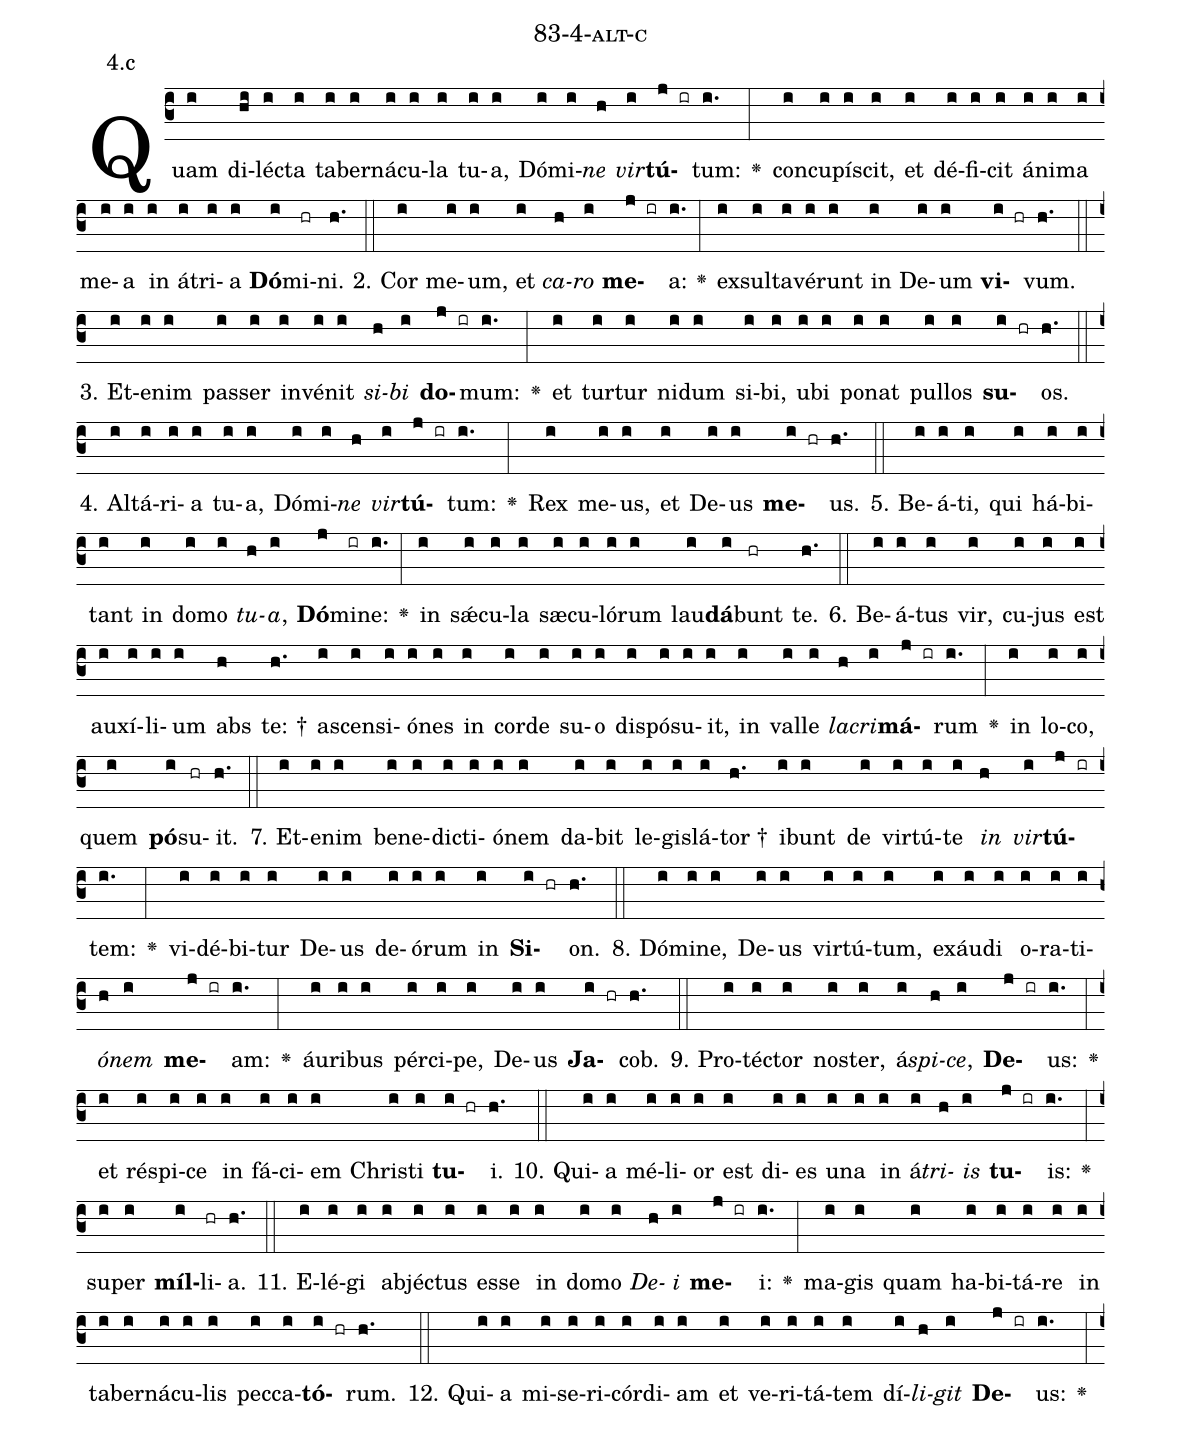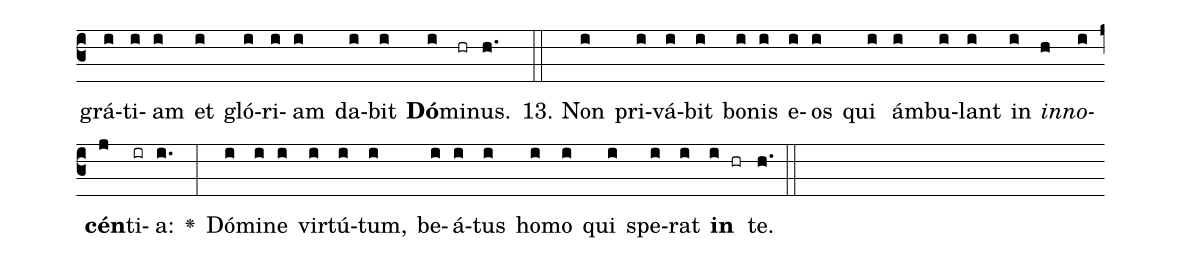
name: 83-4-alt-c;
annotation: 4.c;
%%
(c3)Quam(i) di(hi)léc(i)ta(i) ta(i)ber(i)ná(i)cu(i)la(i) tu(i)a,(i) Dó(i)mi(i)<i>ne</i>(h) <i>vir</i>(i)<b>tú</b>(j ir)tum:(i.) <v>\greheightstar</v>(:) con(i)cu(i)pí(i)scit,(i) et(i) dé(i)fi(i)cit(i) á(i)ni(i)ma(i) me(i)a(i) in(i) á(i)tri(i)a(i) <b>Dó</b>(i)mi(hr)ni.(h.) (::)
2. Cor(i) me(i)um,(i) et(i) <i>ca</i>(h)<i>ro</i>(i) <b>me</b>(j ir)a:(i.) <v>\greheightstar</v>(:) ex(i)sul(i)ta(i)vé(i)runt(i) in(i) De(i)um(i) <b>vi</b>(i hr)vum.(h.) (::)
3. Et(i)e(i)nim(i) pas(i)ser(i) in(i)vé(i)nit(i) <i>si</i>(h)<i>bi</i>(i) <b>do</b>(j ir)mum:(i.) <v>\greheightstar</v>(:) et(i) tur(i)tur(i) ni(i)dum(i) si(i)bi,(i) u(i)bi(i) po(i)nat(i) pul(i)los(i) <b>su</b>(i hr)os.(h.) (::)
4. Al(i)tá(i)ri(i)a(i) tu(i)a,(i) Dó(i)mi(i)<i>ne</i>(h) <i>vir</i>(i)<b>tú</b>(j ir)tum:(i.) <v>\greheightstar</v>(:) Rex(i) me(i)us,(i) et(i) De(i)us(i) <b>me</b>(i hr)us.(h.) (::)
5. Be(i)á(i)ti,(i) qui(i) há(i)bi(i)tant(i) in(i) do(i)mo(i) <i>tu</i>(h)<i>a</i>,(i) <b>Dó</b>(j)mi(ir)ne:(i.) <v>\greheightstar</v>(:) in(i) sǽ(i)cu(i)la(i) sæ(i)cu(i)ló(i)rum(i) lau(i)<b>dá</b>(i)bunt(hr) te.(h.) (::)
6. Be(i)á(i)tus(i) vir,(i) cu(i)jus(i) est(i) au(i)xí(i)li(i)um(i) abs(h) te: †(h.) a(i)scen(i)si(i)ó(i)nes(i) in(i) cor(i)de(i) su(i)o(i) dis(i)pó(i)su(i)it,(i) in(i) val(i)le(i) <i>la</i>(h)<i>cri</i>(i)<b>má</b>(j ir)rum(i.) <v>\greheightstar</v>(:) in(i) lo(i)co,(i) quem(i) <b>pó</b>(i)su(hr)it.(h.) (::)
7. Et(i)e(i)nim(i) be(i)ne(i)dic(i)ti(i)ó(i)nem(i) da(i)bit(i) le(i)gis(i)lá(i)tor †(h.) i(i)bunt(i) de(i) vir(i)tú(i)te(i) <i>in</i>(h) <i>vir</i>(i)<b>tú</b>(j ir)tem:(i.) <v>\greheightstar</v>(:) vi(i)dé(i)bi(i)tur(i) De(i)us(i) de(i)ó(i)rum(i) in(i) <b>Si</b>(i hr)on.(h.) (::)
8. Dó(i)mi(i)ne,(i) De(i)us(i) vir(i)tú(i)tum,(i) ex(i)áu(i)di(i) o(i)ra(i)ti(i)<i>ó</i>(h)<i>nem</i>(i) <b>me</b>(j ir)am:(i.) <v>\greheightstar</v>(:) áu(i)ri(i)bus(i) pér(i)ci(i)pe,(i) De(i)us(i) <b>Ja</b>(i hr)cob.(h.) (::)
9. Pro(i)téc(i)tor(i) nos(i)ter,(i) á(i)<i>spi</i>(h)<i>ce</i>,(i) <b>De</b>(j ir)us:(i.) <v>\greheightstar</v>(:) et(i) ré(i)spi(i)ce(i) in(i) fá(i)ci(i)em(i) Chris(i)ti(i) <b>tu</b>(i hr)i.(h.) (::)
10. Qui(i)a(i) mé(i)li(i)or(i) est(i) di(i)es(i) u(i)na(i) in(i) á(i)<i>tri</i>(h)<i>is</i>(i) <b>tu</b>(j ir)is:(i.) <v>\greheightstar</v>(:) su(i)per(i) <b>míl</b>(i)li(hr)a.(h.) (::)
11. E(i)lé(i)gi(i) ab(i)jéc(i)tus(i) es(i)se(i) in(i) do(i)mo(i) <i>De</i>(h)<i>i</i>(i) <b>me</b>(j ir)i:(i.) <v>\greheightstar</v>(:) ma(i)gis(i) quam(i) ha(i)bi(i)tá(i)re(i) in(i) ta(i)ber(i)ná(i)cu(i)lis(i) pec(i)ca(i)<b>tó</b>(i hr)rum.(h.) (::)
12. Qui(i)a(i) mi(i)se(i)ri(i)cór(i)di(i)am(i) et(i) ve(i)ri(i)tá(i)tem(i) dí(i)<i>li</i>(h)<i>git</i>(i) <b>De</b>(j ir)us:(i.) <v>\greheightstar</v>(:) grá(i)ti(i)am(i) et(i) gló(i)ri(i)am(i) da(i)bit(i) <b>Dó</b>(i)mi(hr)nus.(h.) (::)
13. Non(i) pri(i)vá(i)bit(i) bo(i)nis(i) e(i)os(i) qui(i) ám(i)bu(i)lant(i) in(i) <i>in</i>(h)<i>no</i>(i)<b>cén</b>(j)ti(ir)a:(i.) <v>\greheightstar</v>(:) Dó(i)mi(i)ne(i) vir(i)tú(i)tum,(i) be(i)á(i)tus(i) ho(i)mo(i) qui(i) spe(i)rat(i) <b>in</b>(i hr) te.(h.) (::)
